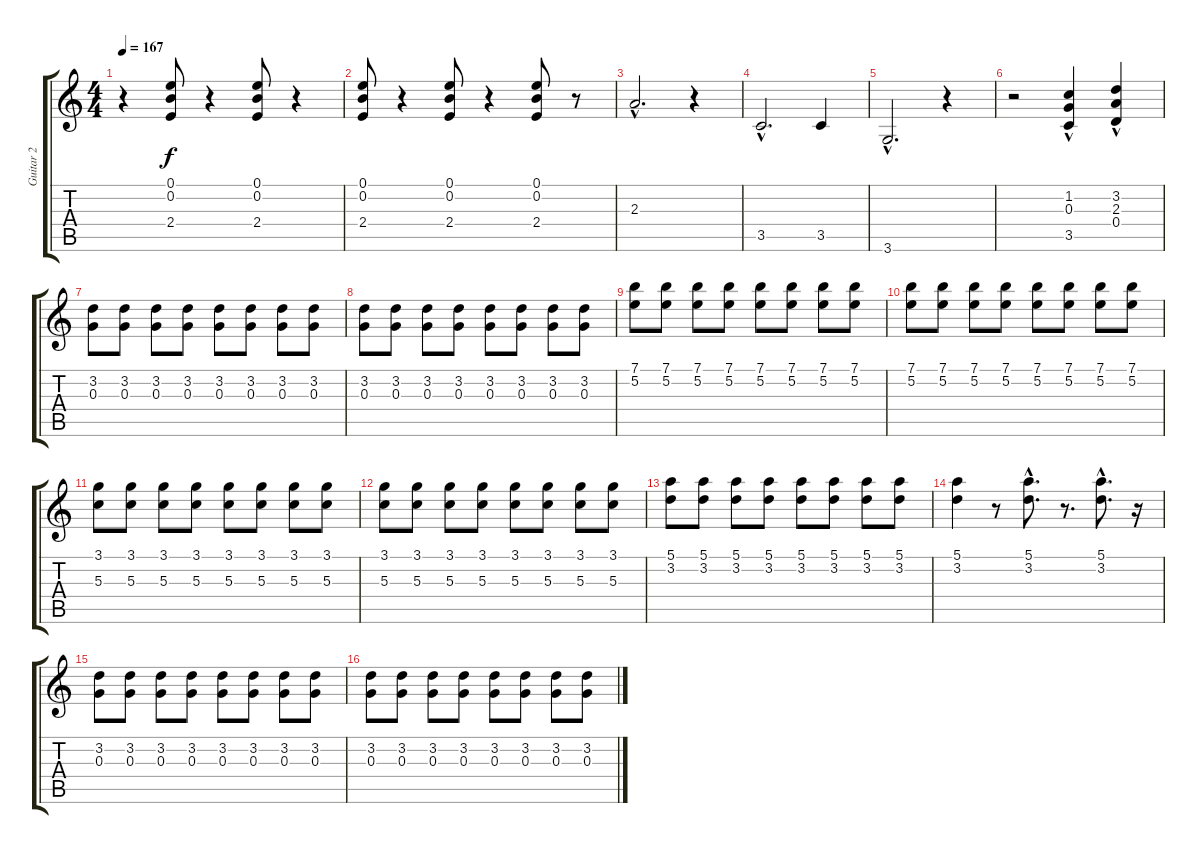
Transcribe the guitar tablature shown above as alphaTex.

\track ("Guitar 2" "Guitar 2") {instrument distortionguitar}
\staff {score tabs}
\tuning (E4 B3 G3 D3 A2 E2) {hide}
\ts (4 4)
\tempo 167
\clef g2
\ks c
r.4{dy f} (0.1 0.2 2.4).8 r.4 (0.1 0.2 2.4).8 r.4 |
(0.1 0.2 2.4).8 r.4 (0.1 0.2 2.4).8 r.4 (0.1 0.2 2.4).8 r.8 |
2.3{hac}.2{d} r.4 |
3.5{hac}.2{d} 3.5.4 |
3.6{hac}.2{d} r.4 |
r.2 (1.2{hac} 0.3{hac} 3.5).4 (3.2 2.3 0.4{hac}).4 |
(3.2 0.3).8 (3.2 0.3).8 (3.2 0.3).8 (3.2 0.3).8 (3.2 0.3).8 (3.2 0.3).8 (3.2 0.3).8 (3.2 0.3).8 |
(3.2 0.3).8 (3.2 0.3).8 (3.2 0.3).8 (3.2 0.3).8 (3.2 0.3).8 (3.2 0.3).8 (3.2 0.3).8 (3.2 0.3).8 |
(7.1 5.2).8 (7.1 5.2).8 (7.1 5.2).8 (7.1 5.2).8 (7.1 5.2).8 (7.1 5.2).8 (7.1 5.2).8 (7.1 5.2).8 |
(7.1 5.2).8 (7.1 5.2).8 (7.1 5.2).8 (7.1 5.2).8 (7.1 5.2).8 (7.1 5.2).8 (7.1 5.2).8 (7.1 5.2).8 |
(3.1 5.3).8 (3.1 5.3).8 (3.1 5.3).8 (3.1 5.3).8 (3.1 5.3).8 (3.1 5.3).8 (3.1 5.3).8 (3.1 5.3).8 |
(3.1 5.3).8 (3.1 5.3).8 (3.1 5.3).8 (3.1 5.3).8 (3.1 5.3).8 (3.1 5.3).8 (3.1 5.3).8 (3.1 5.3).8 |
(5.1 3.2).8 (5.1 3.2).8 (5.1 3.2).8 (5.1 3.2).8 (5.1 3.2).8 (5.1 3.2).8 (5.1 3.2).8 (5.1 3.2).8 |
(5.1 3.2).4 r.8 (5.1{hac} 3.2{hac}).8{d} r.8{d} (5.1{hac} 3.2{hac}).8{d} r.16 |
(3.2 0.3).8 (3.2 0.3).8 (3.2 0.3).8 (3.2 0.3).8 (3.2 0.3).8 (3.2 0.3).8 (3.2 0.3).8 (3.2 0.3).8 |
(3.2 0.3).8 (3.2 0.3).8 (3.2 0.3).8 (3.2 0.3).8 (3.2 0.3).8 (3.2 0.3).8 (3.2 0.3).8 (3.2 0.3).8
